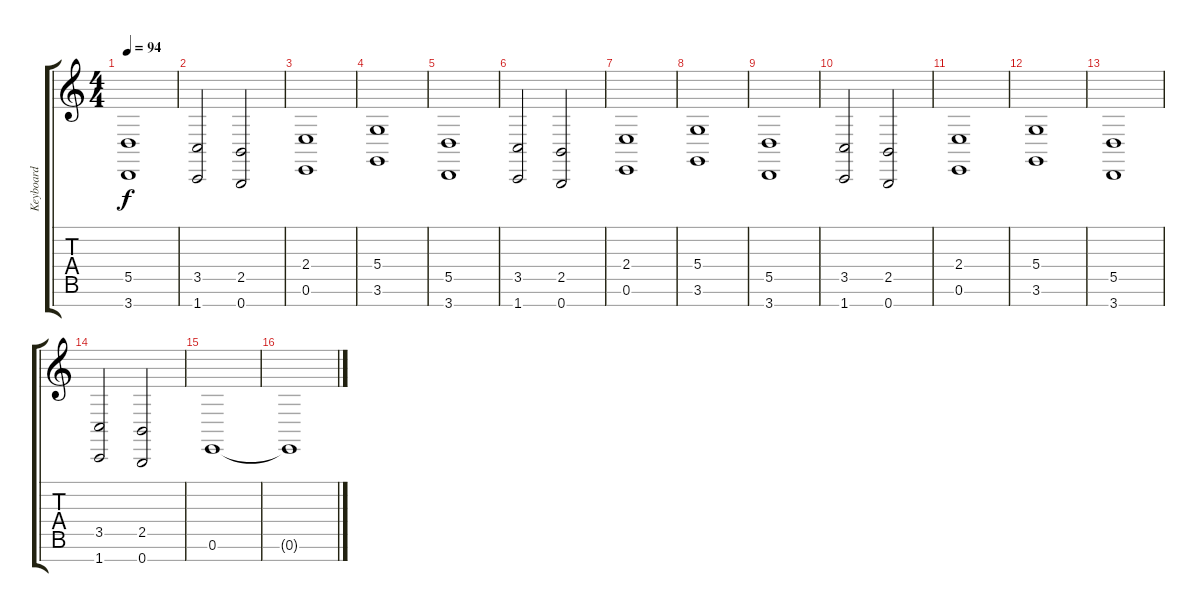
\track ("Keyboard" "Keyboard") {instrument synthstrings2}
\staff {score tabs}
\tuning (E4 B3 G3 D3 A2 E2 B1) {hide}
\ts (4 4)
\tempo 94
\clef g2
\ks c
(5.5 3.7).1{dy f} |
(3.5 1.7).2 (2.5 0.7).2 |
(2.4 0.6).1 |
(5.4 3.6).1 |
(5.5 3.7).1 |
(3.5 1.7).2 (2.5 0.7).2 |
(2.4 0.6).1 |
(5.4 3.6).1 |
(5.5 3.7).1 |
(3.5 1.7).2 (2.5 0.7).2 |
(2.4 0.6).1 |
(5.4 3.6).1 |
(5.5 3.7).1 |
(3.5 1.7).2 (2.5 0.7).2 |
0.6.1 |
0.6{t}.1
